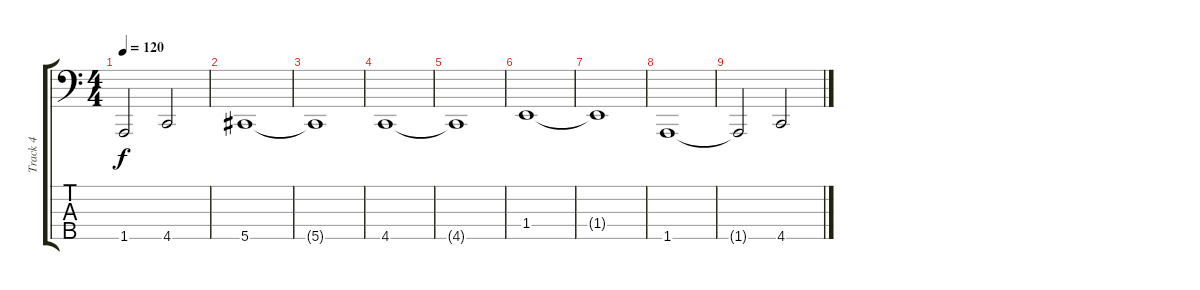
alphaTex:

\track ("Track 4" "Track 4") {instrument electricbassfinger}
\staff {score tabs}
\tuning (Gb2 Db2 Ab1 Eb1 Ab0) {hide}
\ts (4 4)
\tempo 120
\clef f4
\ks c
1.5{t}.2{dy f} 4.5.2 |
5.5.1{volume 9} |
5.5{t}.1 |
4.5.1 |
4.5{t}.1 |
1.4.1 |
1.4{t}.1 |
1.5.1{volume 0} |
1.5{t}.2 4.5.2
